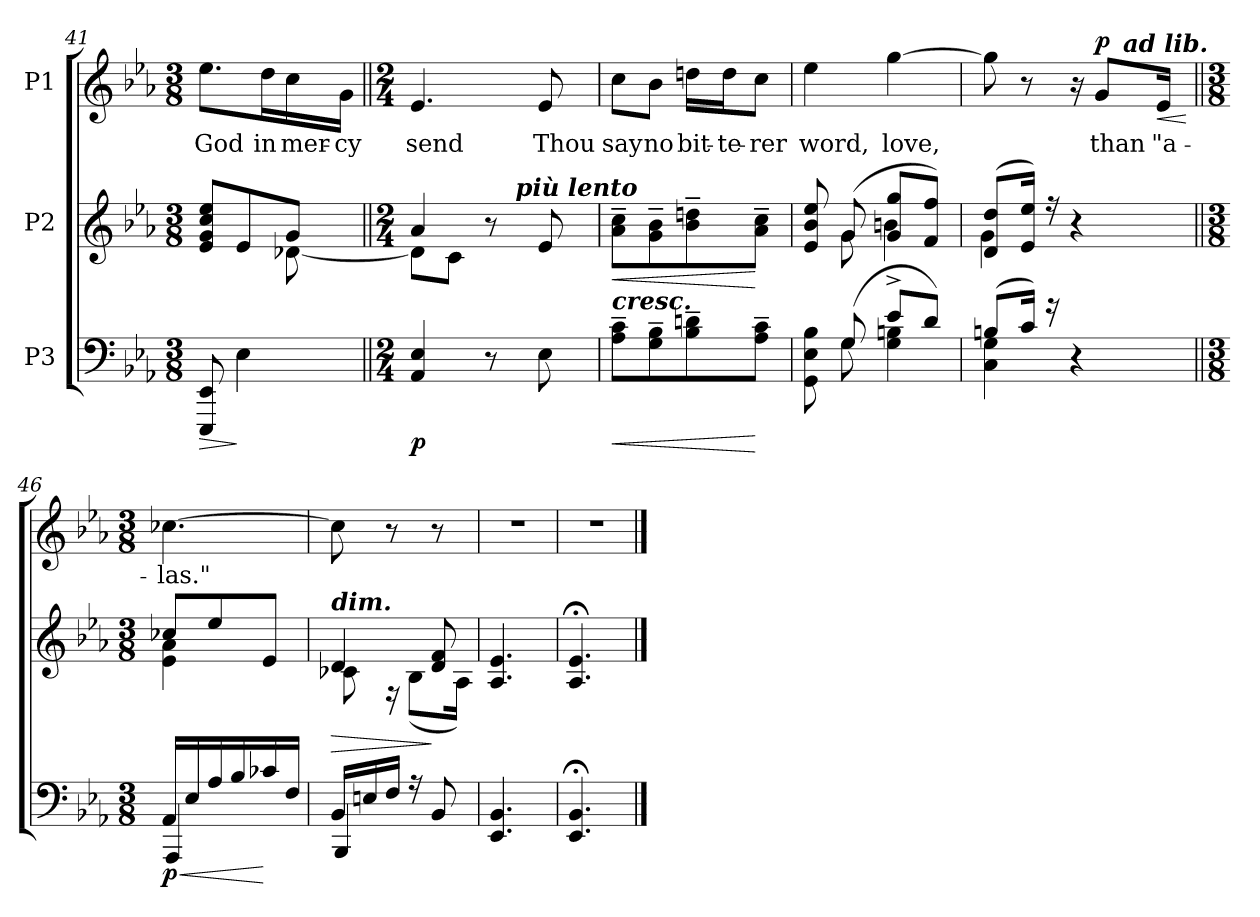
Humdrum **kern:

**kern	**dynam	**kern	**dynam	**kern	**text	**dynam
*part3	*part3	*part2	*part2	*part1	*part1	*part1
*staff3	*staff3	*staff2	*staff2	*staff1	*staff1	*staff1
*I"P3	*	*I"P2	*	*I"P1	*	*
*clefF4	*	*clefG2	*	*clefG2	*	*
*k[b-e-a-]	*	*k[b-e-a-]	*	*k[b-e-a-]	*	*
*E-:	*	*E-:	*	*E-:	*	*
*M3/8	*	*M3/8	*	*M3/8	*	*
=41	=41	=41	=41	=41	=41	=41
!	!LO:HP:b	!	!	!	!	!
*	*	*^	*	*	*	*
!	!	!	!	!	!	!LO:LY:b:color=#000000	!
8EEE-i/ 8EE-i	>	8e-i/ 8gi 8cci 8ee-iL	8ryy	.	8.ee-i\L	God	.
4E-i\	]	8e-i/	8ryy	.	.	.	.
!	!	!	!	!	!	!LO:LY:b:color=#000000	!
.	.	.	.	.	16ddi\L	in	.
!	!	!	!	!	!	!LO:LY:b:color=#000000	!
.	.	8gi/J	[8d-Xi\	.	16cci\	mer-	.
!	!	!	!	!	!	!LO:LY:b:color=#000000	!
.	.	.	.	.	16gi\JJ	-cy	.
*	*	*v	*v	*	*	*	*
=42||	=42||	=42||	=42||	=42||	=42||	=42||
*M2/4	*	*M2/4	*	*M2/4	*	*
*	*	*^	*	*	*	*
!	!	!	!	!	!	!LO:LY:b:color=#000000	!
*	*	*	*^	*	*	*	*
4AA-i/ 4E-i	p	4a-i/	8d-i\L]	4ryy	.	4.e-i/	send	.
.	.	.	8ci\J	.	.	.	.	.
8r	.	8r	4ryy	16ryy	.	.	.	.
.	.	.	.	256.ryy	.	.	.	.
!	!	!	!	!LO:TX:a:Bi:t=più lento	!	!	!	!
.	.	.	.	8ryy	.	.	.	.
!	!	!	!	!	!	!	!LO:LY:b:color=#000000	!
8E-i\	.	8e-i/	.	.	.	8e-i/	Thou	.
.	.	.	.	32ryy	.	.	.	.
.	.	.	.	64ryy	.	.	.	.
.	.	.	.	128ryy	.	.	.	.
.	.	.	.	512ryy	.	.	.	.
=43	=43	=43	=43	=43	=43	=43	=43	=43
!	!LO:HP:b	!	!	!	!LO:HP:b	!	!	!
*	*	*v	*v	*v	*	*	*	*
*	*	*^	*	*	*	*
*	*	*	*^	*	*	*	*
!LO:TX:a:Bi:t=cresc.	!	!	!	!	!	!	!	!
!	!	!	!	!	!	!	!LO:LY:b:color=#000000	!
*	*	*v	*v	*v	*	*	*	*
8A-i\~ 8ci~L	<	8a-i\~ 8cci~L	<	8cci\L	say	.
!	!	!	!	!	!LO:LY:b:color=#000000	!
8Gi\~ 8B-i~	.	8gi\~ 8b-i~	.	8b-i\J	no	.
!	!	!	!	!	!LO:LY:b:color=#000000	!
8B-i\~ 8dni~	.	8b-i\~ 8ddni~	.	16ddni\LL	bit-	.
!	!	!	!	!	!LO:LY:b:color=#000000	!
.	.	.	.	16ddi\J	-te-	.
!	!	!	!	!	!LO:LY:b:color=#000000	!
8A-i\~ 8ci~J	[	8a-i\~ 8cci~J	[	8cci\J	-rer	.
!!LO:LB:g=z
=44	=44	=44	=44	=44	=44	=44
*^	*	*^	*	*	*	*
!	!	!	!	!	!	!	!LO:LY:b:color=#000000	!
8GGi\ 8E-i 8B-i	8ryy	.	8e-i/ 8b-i 8ee-i	8ryy	.	4ee-i\	word,	.
(8Gi/	8Gi\	.	(8gi/	8gi\	.	.	.	.
!	!	!	!	!	!	!	!LO:LY:b:color=#000000	!
8e-^i/L	4Gi\ 4Bni	.	8gi/ 8ggiL	4bni\	.	[4ggi\	love,	.
8di/J)	.	.	8fi/ 8ffiJ)	.	.	.	.	.
=45	=45	=45	=45	=45	=45	=45	=45	=45
*	*	*	*	*	*	*^	*	*
(8Bni/L	4Ci\ 4Gi	.	(8di/ 8ddiL	4gi\	.	8ggi\]	4ryy	.	.
16ci/Jk)	.	.	16e-i/ 16ee-iJk)	.	.	8r	.	.	.
16r	.	.	16r	.	.	.	.	.	.
4r	4ryy	.	4r	4ryy	.	16r	16ryy	.	.
!	!	!	!	!	!	!	!	!LO:LY:b:color=#000000	!
.	.	.	.	.	.	8gi/L	32ryy	than	p
.	.	.	.	.	.	.	128ryy	.	.
.	.	.	.	.	.	.	256ryy	.	.
.	.	.	.	.	.	.	1024ryy	.	.
!	!	!	!	!	!	!	!LO:TX:a:Bi:t=ad lib.	!	!
.	.	.	.	.	.	.	8ryy	.	.
!	!	!	!	!	!	!	!	!LO:LY:b:color=#000000	!LO:HP:b
.	.	.	.	.	.	16e-i/Jk	.	"a-	<
.	.	.	.	.	.	.	64ryy	.	.
.	.	.	.	.	.	.	512.ryy	.	.
*v	*v	*	*	*	*	*	*	*	*
*	*	*v	*v	*	*	*	*	*
.	.	.	.	.	.	.	[
*	*	*	*	*v	*v	*	*
=46||	=46||	=46||	=46||	=46||	=46||	=46||
*M3/8	*	*M3/8	*	*M3/8	*	*
*	*	*	*	*^	*	*
!	!LO:HP:b	!	!	!	!	!	!
*^	*	*^	*	*v	*v	*	*
*	*	*	*	*	*	*^	*	*
!	!	!	!	!	!	!LO:TX:a:Bi:t=a tempo	!	!	!
!	!	!	!	!	!	!	!	!LO:LY:b:color=#000000	!
*	*	*	*	*	*	*v	*v	*	*
16AA-i/LL	4AAA-i/	< p	8cc-Xi/L	4e-i\ 4a-i	.	[4.cc-Xi\	-las."	.
16E-i/	.	.	.	.	.	.	.	.
16A-i/	.	.	8ee-i/	.	.	.	.	.
16B-i/	.	.	.	.	.	.	.	.
16c-Xi/	8ryy	[	8e-i/J	8ryy	.	.	.	.
16Fi/JJ	.	.	.	.	.	.	.	.
=47	=47	=47	=47	=47	=47	=47	=47	=47
!	!	!	!LO:TX:a:Bi:t=dim.	!	!	!	!	!
!	!	!	!	!	!LO:HP:b	!	!	!
!	!	!	!	!	!LO:HP:n=1:b	!	!	!
16BB-i/LL	4BBB-i/	.	4di/	8c-Xi\	> >	8cc-i\]	.	.
16Eni/	.	.	.	.	.	.	.	.
16Fi/JJ	.	.	.	16r	.	8r	.	.
16r	.	.	.	(8B-i\L	.	.	.	.
8BB-i/	8ryy	.	8di/ 8fi	.	]	8r	.	.
.	.	.	.	16A-i\Jk)	.	.	.	.
*v	*v	*	*	*	*	*	*	*
*	*	*v	*v	*	*	*	*
.	.	.	]	.	.	.
=48	=48	=48	=48	=48	=48	=48
!	!	!	!	!LO:N:vis=1	!	!
4.EE-i/ 4.BB-i	.	4.A-i/ 4.e-i	.	4.r	.	.
=49	=49	=49	=49	=49	=49	=49
!	!	!	!	!LO:N:vis=1	!	!
4.EE-i/; 4.BB-i;	.	4.A-i/; 4.e-i;	.	4.r	.	.
==	==	==	==	==	==	==
*-	*-	*-	*-	*-	*-	*-
